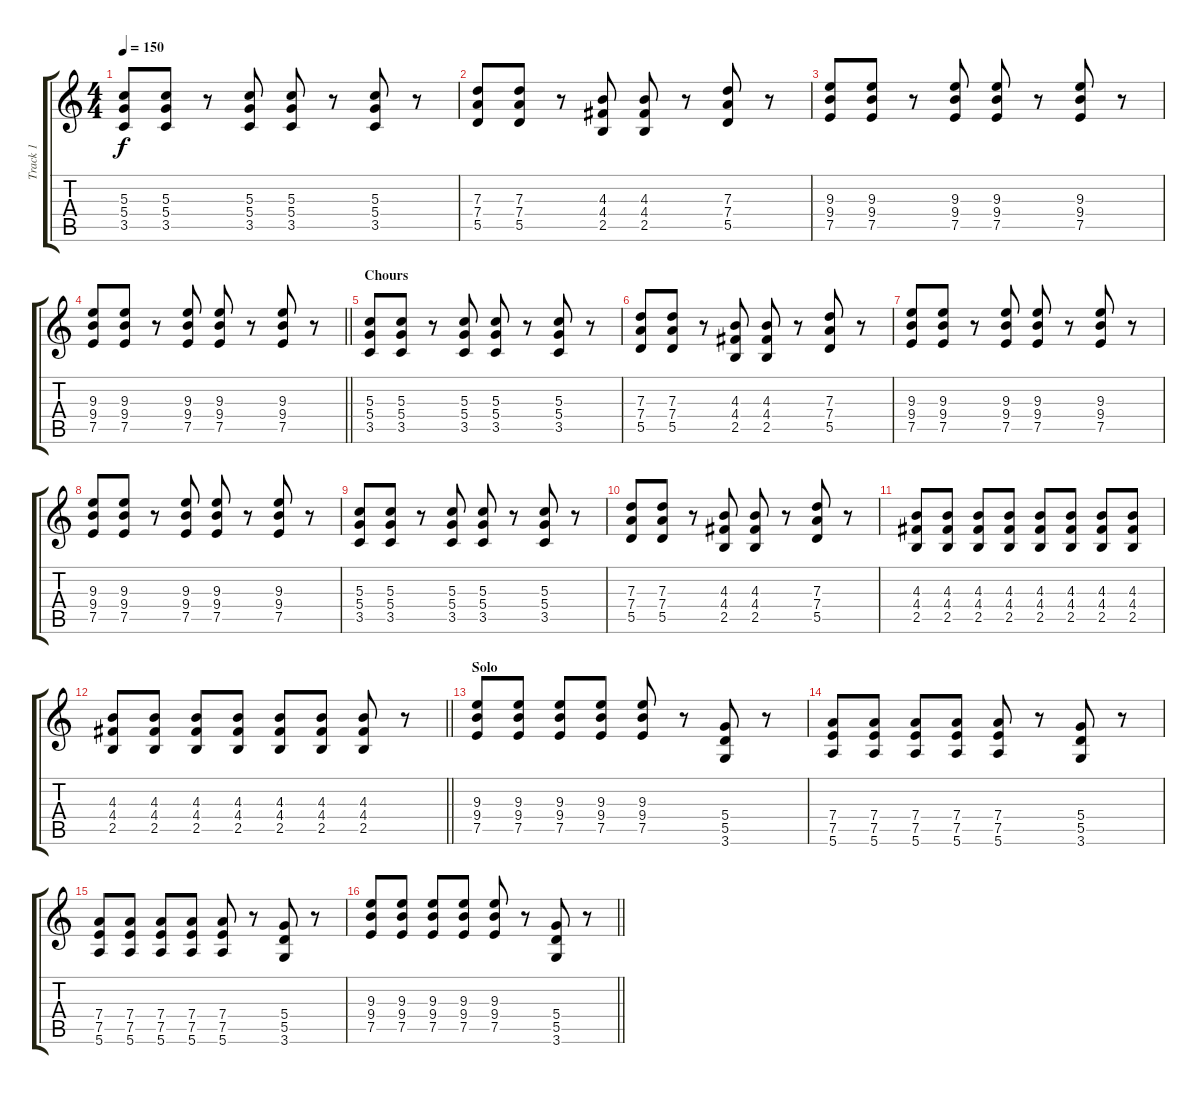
\track ("Track 1" "Track 1") {instrument overdrivenguitar}
\staff {score tabs}
\tuning (E4 B3 G3 D3 A2 E2) {hide}
\ts (4 4)
\tempo 150
\clef g2
\ks c
(5.3 5.4 3.5).8{dy f} (5.3 5.4 3.5).8 r.8 (5.3 5.4 3.5).8 (5.3 5.4 3.5).8 r.8 (5.3 5.4 3.5).8 r.8 |
(7.3 7.4 5.5).8 (7.3 7.4 5.5).8 r.8 (4.3 4.4 2.5).8 (4.3 4.4 2.5).8 r.8 (7.3 7.4 5.5).8 r.8 |
(9.3 9.4 7.5).8 (9.3 9.4 7.5).8 r.8 (9.3 9.4 7.5).8 (9.3 9.4 7.5).8 r.8 (9.3 9.4 7.5).8 r.8 |
\barLineRight lightlight
(9.3 9.4 7.5).8 (9.3 9.4 7.5).8 r.8 (9.3 9.4 7.5).8 (9.3 9.4 7.5).8 r.8 (9.3 9.4 7.5).8 r.8 |
\section ("" "Chours")
(5.3 5.4 3.5).8 (5.3 5.4 3.5).8 r.8 (5.3 5.4 3.5).8 (5.3 5.4 3.5).8 r.8 (5.3 5.4 3.5).8 r.8 |
(7.3 7.4 5.5).8 (7.3 7.4 5.5).8 r.8 (4.3 4.4 2.5).8 (4.3 4.4 2.5).8 r.8 (7.3 7.4 5.5).8 r.8 |
(9.3 9.4 7.5).8 (9.3 9.4 7.5).8 r.8 (9.3 9.4 7.5).8 (9.3 9.4 7.5).8 r.8 (9.3 9.4 7.5).8 r.8 |
(9.3 9.4 7.5).8 (9.3 9.4 7.5).8 r.8 (9.3 9.4 7.5).8 (9.3 9.4 7.5).8 r.8 (9.3 9.4 7.5).8 r.8 |
(5.3 5.4 3.5).8 (5.3 5.4 3.5).8 r.8 (5.3 5.4 3.5).8 (5.3 5.4 3.5).8 r.8 (5.3 5.4 3.5).8 r.8 |
(7.3 7.4 5.5).8 (7.3 7.4 5.5).8 r.8 (4.3 4.4 2.5).8 (4.3 4.4 2.5).8 r.8 (7.3 7.4 5.5).8 r.8 |
(4.3 4.4 2.5).8 (4.3 4.4 2.5).8 (4.3 4.4 2.5).8 (4.3 4.4 2.5).8 (4.3 4.4 2.5).8 (4.3 4.4 2.5).8 (4.3 4.4 2.5).8 (4.3 4.4 2.5).8 |
\barLineRight lightlight
(4.3 4.4 2.5).8 (4.3 4.4 2.5).8 (4.3 4.4 2.5).8 (4.3 4.4 2.5).8 (4.3 4.4 2.5).8 (4.3 4.4 2.5).8 (4.3 4.4 2.5).8 r.8 |
\section ("" "Solo")
(9.3 9.4 7.5).8 (9.3 9.4 7.5).8 (9.3 9.4 7.5).8 (9.3 9.4 7.5).8 (9.3 9.4 7.5).8 r.8 (5.4 5.5 3.6).8 r.8 |
(7.4 7.5 5.6).8 (7.4 7.5 5.6).8 (7.4 7.5 5.6).8 (7.4 7.5 5.6).8 (7.4 7.5 5.6).8 r.8 (5.4 5.5 3.6).8 r.8 |
(7.4 7.5 5.6).8 (7.4 7.5 5.6).8 (7.4 7.5 5.6).8 (7.4 7.5 5.6).8 (7.4 7.5 5.6).8 r.8 (5.4 5.5 3.6).8 r.8 |
\barLineRight lightlight
(9.3 9.4 7.5).8 (9.3 9.4 7.5).8 (9.3 9.4 7.5).8 (9.3 9.4 7.5).8 (9.3 9.4 7.5).8 r.8 (5.4 5.5 3.6).8 r.8
